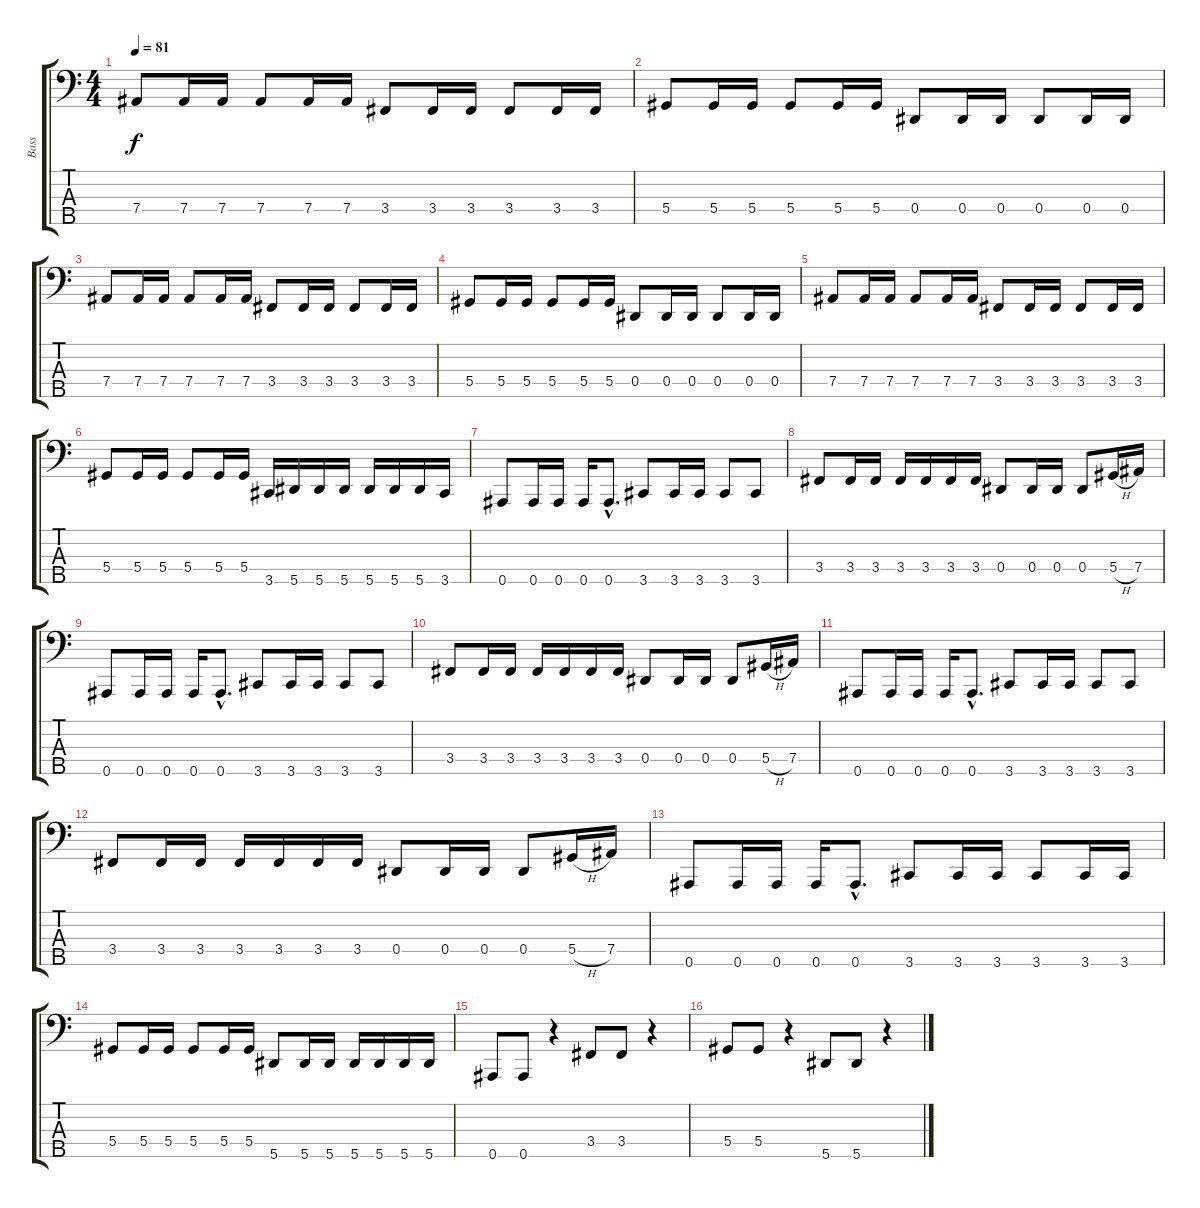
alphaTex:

\track ("Bass" "Bass") {instrument electricbassfinger}
\staff {score tabs}
\tuning (Gb2 Db2 Ab1 Eb1 Bb0) {hide}
\ts (4 4)
\tempo 81
\clef f4
\ks c
7.4.8{dy f} 7.4.16 7.4.16 7.4.8 7.4.16 7.4.16 3.4.8 3.4.16 3.4.16 3.4.8 3.4.16 3.4.16 |
5.4.8 5.4.16 5.4.16 5.4.8 5.4.16 5.4.16 0.4.8 0.4.16 0.4.16 0.4.8 0.4.16 0.4.16 |
7.4.8 7.4.16 7.4.16 7.4.8 7.4.16 7.4.16 3.4.8 3.4.16 3.4.16 3.4.8 3.4.16 3.4.16 |
5.4.8 5.4.16 5.4.16 5.4.8 5.4.16 5.4.16 0.4.8 0.4.16 0.4.16 0.4.8 0.4.16 0.4.16 |
7.4.8 7.4.16 7.4.16 7.4.8 7.4.16 7.4.16 3.4.8 3.4.16 3.4.16 3.4.8 3.4.16 3.4.16 |
5.4.8 5.4.16 5.4.16 5.4.8 5.4.16 5.4.16 3.5.16 5.5.16 5.5.16 5.5.16 5.5.16 5.5.16 5.5.16 3.5.16 |
0.5.8 0.5.16 0.5.16 0.5.16 0.5{hac}.8{d} 3.5.8 3.5.16 3.5.16 3.5.8 3.5.8 |
3.4.8 3.4.16 3.4.16 3.4.16 3.4.16 3.4.16 3.4.16 0.4.8 0.4.16 0.4.16 0.4.8 5.4{h}.16 7.4.16 |
0.5.8 0.5.16 0.5.16 0.5.16 0.5{hac}.8{d} 3.5.8 3.5.16 3.5.16 3.5.8 3.5.8 |
3.4.8 3.4.16 3.4.16 3.4.16 3.4.16 3.4.16 3.4.16 0.4.8 0.4.16 0.4.16 0.4.8 5.4{h}.16 7.4.16 |
0.5.8 0.5.16 0.5.16 0.5.16 0.5{hac}.8{d} 3.5.8 3.5.16 3.5.16 3.5.8 3.5.8 |
3.4.8 3.4.16 3.4.16 3.4.16 3.4.16 3.4.16 3.4.16 0.4.8 0.4.16 0.4.16 0.4.8 5.4{h}.16 7.4.16 |
0.5.8 0.5.16 0.5.16 0.5.16 0.5{hac}.8{d} 3.5.8 3.5.16 3.5.16 3.5.8 3.5.16 3.5.16 |
5.4.8 5.4.16 5.4.16 5.4.8 5.4.16 5.4.16 5.5.8 5.5.16 5.5.16 5.5.16 5.5.16 5.5.16 5.5.16 |
0.5.8 0.5.8 r.4 3.4.8 3.4.8 r.4 |
5.4.8 5.4.8 r.4 5.5.8 5.5.8 r.4
